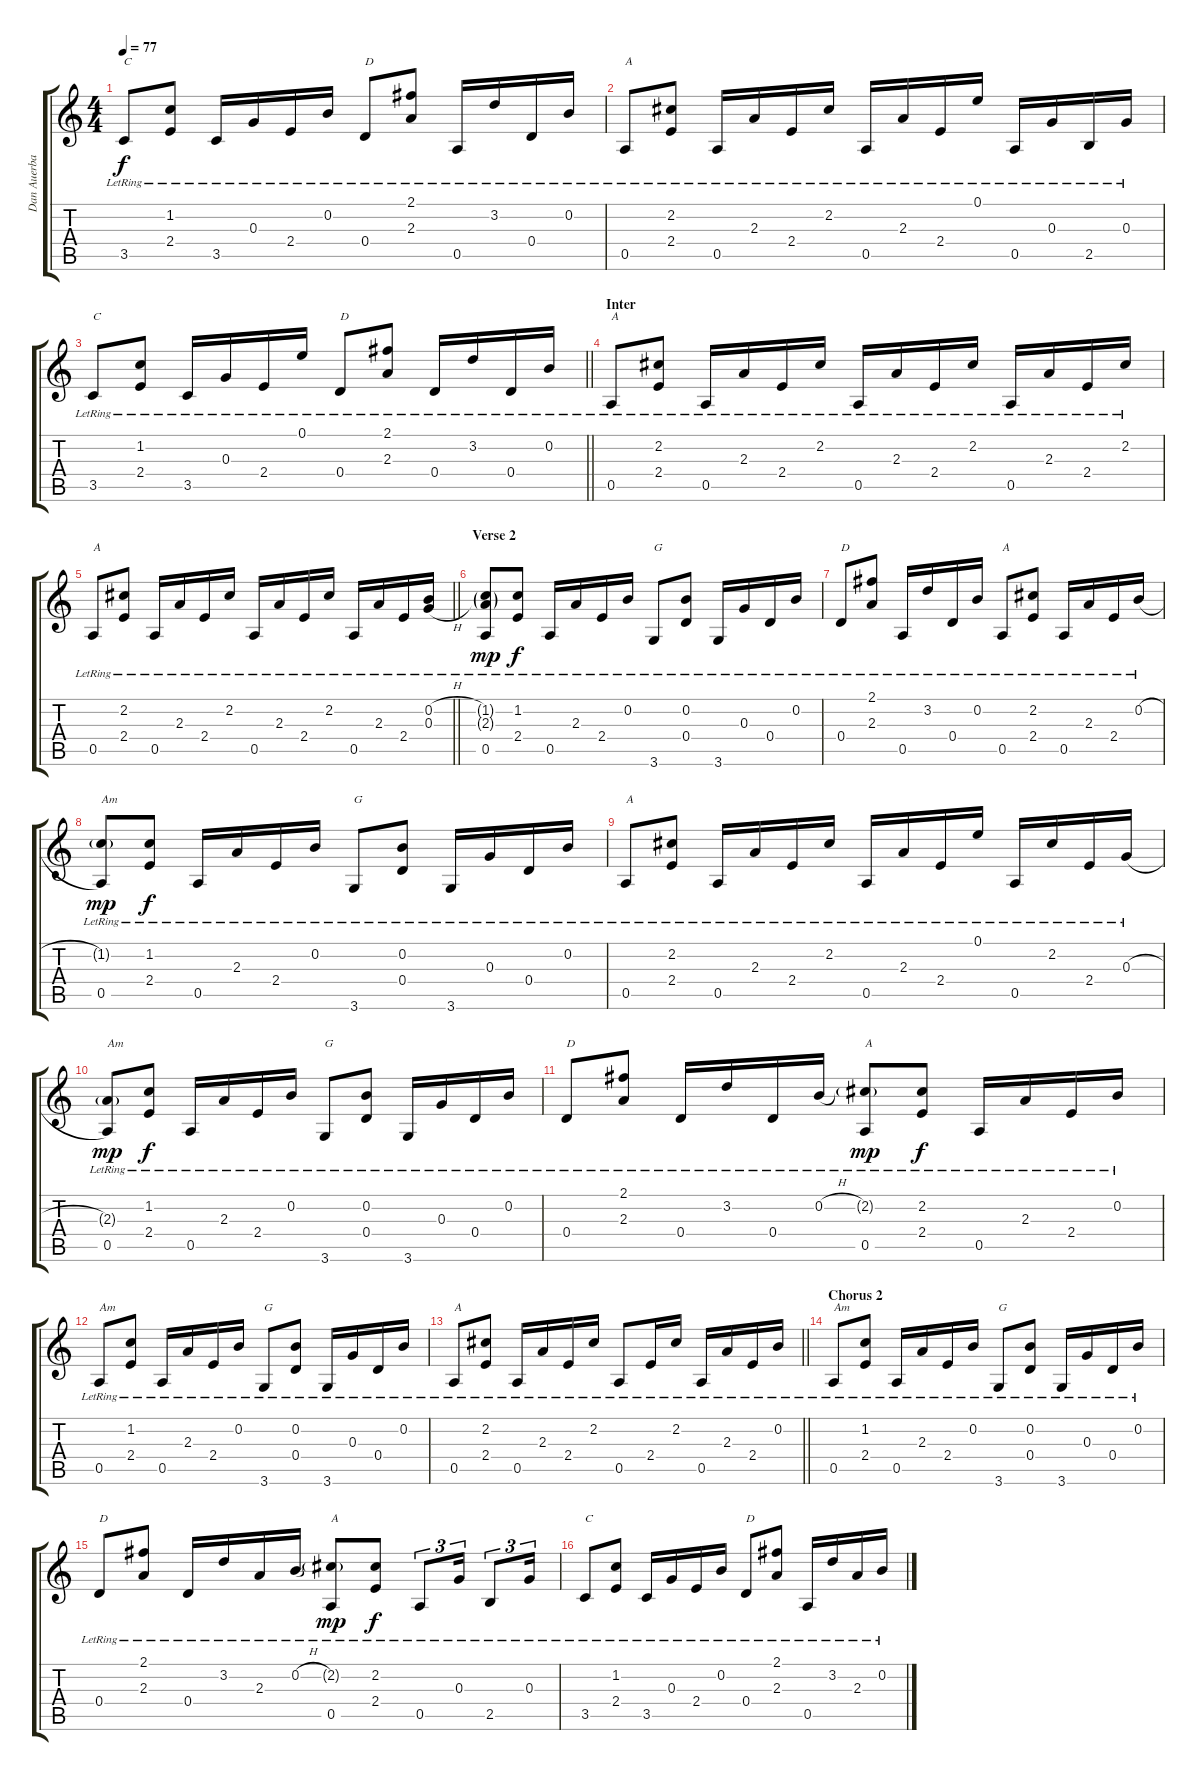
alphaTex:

\track ("Dan Auerbach [Guitar I]" "Dan Auerba") {instrument acousticguitarsteel}
\staff {score tabs}
\tuning (E4 B3 G3 D3 A2 E2) {hide}
\ts (4 4)
\tempo 77
\clef g2
\ks c
3.5{lr}.8{txt "C" dy f} (1.2{lr} 2.4{lr}).8 3.5{lr}.16 0.3{lr}.16 2.4{lr}.16 0.2{lr}.16 0.4{lr}.8{txt "D"} (2.1{lr} 2.3{lr}).8 0.5{lr}.16 3.2{lr}.16 0.4{lr}.16 0.2{lr}.16 |
0.5{lr}.8{txt "A"} (2.2{lr} 2.4{lr}).8 0.5{lr}.16 2.3{lr}.16 2.4{lr}.16 2.2{lr}.16 0.5{lr}.16 2.3{lr}.16 2.4{lr}.16 0.1{lr}.16 0.5{lr}.16 0.3{lr}.16 2.5{lr}.16 0.3{lr}.16 |
\barLineRight lightlight
3.5{lr}.8{txt "C"} (1.2{lr} 2.4{lr}).8 3.5{lr}.16 0.3{lr}.16 2.4{lr}.16 0.1{lr}.16 0.4{lr}.8{txt "D"} (2.1{lr} 2.3{lr}).8 0.4{lr}.16 3.2{lr}.16 0.4{lr}.16 0.2{lr}.16 |
\section ("" "Inter")
0.5{lr}.8{txt "A"} (2.2{lr} 2.4{lr}).8 0.5{lr}.16 2.3{lr}.16 2.4{lr}.16 2.2{lr}.16 0.5{lr}.16 2.3{lr}.16 2.4{lr}.16 2.2{lr}.16 0.5{lr}.16 2.3{lr}.16 2.4{lr}.16 2.2{lr}.16 |
\barLineRight lightlight
0.5{lr}.8{txt "A"} (2.2{lr} 2.4{lr}).8 0.5{lr}.16 2.3{lr}.16 2.4{lr}.16 2.2{lr}.16 0.5{lr}.16 2.3{lr}.16 2.4{lr}.16 2.2{lr}.16 0.5{lr}.16 2.3{lr}.16 2.4{lr}.16 (0.2{h lr} 0.3{h lr}).16 |
\section ("" "Verse 2")
(1.2{g lr} 2.3{g} 0.5{lr}).8{dy mp} (1.2{lr} 2.4{lr}).8{dy f} 0.5{lr}.16 2.3{lr}.16 2.4{lr}.16 0.2{lr}.16 3.6{lr}.8{txt "G"} (0.2{lr} 0.4{lr}).8 3.6{lr}.16 0.3{lr}.16 0.4{lr}.16 0.2{lr}.16 |
0.4{lr}.8{txt "D"} (2.1{lr} 2.3{lr}).8 0.5{lr}.16 3.2{lr}.16 0.4{lr}.16 0.2{lr}.16 0.5{lr}.8{txt "A"} (2.2{lr} 2.4{lr}).8 0.5{lr}.16 2.3{lr}.16 2.4{lr}.16 0.2{h lr}.16 |
(1.2{g} 0.5{lr}).8{txt "Am" dy mp} (1.2{lr} 2.4{lr}).8{dy f} 0.5{lr}.16 2.3{lr}.16 2.4{lr}.16 0.2{lr}.16 3.6{lr}.8{txt "G"} (0.2{lr} 0.4{lr}).8 3.6{lr}.16 0.3{lr}.16 0.4{lr}.16 0.2{lr}.16 |
0.5{lr}.8{txt "A"} (2.2{lr} 2.4{lr}).8 0.5{lr}.16 2.3{lr}.16 2.4{lr}.16 2.2{lr}.16 0.5{lr}.16 2.3{lr}.16 2.4{lr}.16 0.1{lr}.16 0.5{lr}.16 2.2{lr}.16 2.4{lr}.16 0.3{h lr}.16 |
(2.3{g lr} 0.5{lr}).8{txt "Am" dy mp} (1.2{lr} 2.4{lr}).8{dy f} 0.5{lr}.16 2.3{lr}.16 2.4{lr}.16 0.2{lr}.16 3.6{lr}.8{txt "G"} (0.2{lr} 0.4{lr}).8 3.6{lr}.16 0.3{lr}.16 0.4{lr}.16 0.2{lr}.16 |
0.4{lr}.8{txt "D"} (2.1{lr} 2.3{lr}).8 0.4{lr}.16 3.2{lr}.16 0.4{lr}.16 0.2{h lr}.16 (2.2{g} 0.5{lr}).8{txt "A" dy mp} (2.2{lr} 2.4{lr}).8{dy f} 0.5{lr}.16 2.3{lr}.16 2.4{lr}.16 0.2{lr}.16 |
0.5{lr}.8{txt "Am"} (1.2{lr} 2.4{lr}).8 0.5{lr}.16 2.3{lr}.16 2.4{lr}.16 0.2{lr}.16 3.6{lr}.8{txt "G"} (0.2{lr} 0.4{lr}).8 3.6{lr}.16 0.3{lr}.16 0.4{lr}.16 0.2{lr}.16 |
\barLineRight lightlight
0.5{lr}.8{txt "A"} (2.2{lr} 2.4{lr}).8 0.5{lr}.16 2.3{lr}.16 2.4{lr}.16 2.2{lr}.16 0.5{lr}.8 2.4{lr}.16 2.2{lr}.16 0.5{lr}.16 2.3{lr}.16 2.4{lr}.16 0.2{lr}.16 |
\section ("" "Chorus 2")
0.5{lr}.8{txt "Am"} (1.2{lr} 2.4{lr}).8 0.5{lr}.16 2.3{lr}.16 2.4{lr}.16 0.2{lr}.16 3.6{lr}.8{txt "G"} (0.2{lr} 0.4{lr}).8 3.6{lr}.16 0.3{lr}.16 0.4{lr}.16 0.2{lr}.16 |
0.4{lr}.8{txt "D"} (2.1{lr} 2.3{lr}).8 0.4{lr}.16 3.2{lr}.16 2.3{lr}.16 0.2{h lr}.16 (2.2{g} 0.5{lr}).8{txt "A" dy mp} (2.2{lr} 2.4{lr}).8{dy f} 0.5{lr}.8{tu (3 2)} 0.3{lr}.16{tu (3 2)} 2.5{lr}.8{tu (3 2)} 0.3{lr}.16{tu (3 2)} |
3.5{lr}.8{txt "C"} (1.2{lr} 2.4{lr}).8 3.5{lr}.16 0.3{lr}.16 2.4{lr}.16 0.2{lr}.16 0.4{lr}.8{txt "D"} (2.1{lr} 2.3{lr}).8 0.5{lr}.16 3.2{lr}.16 2.3{lr}.16 0.2{lr}.16
